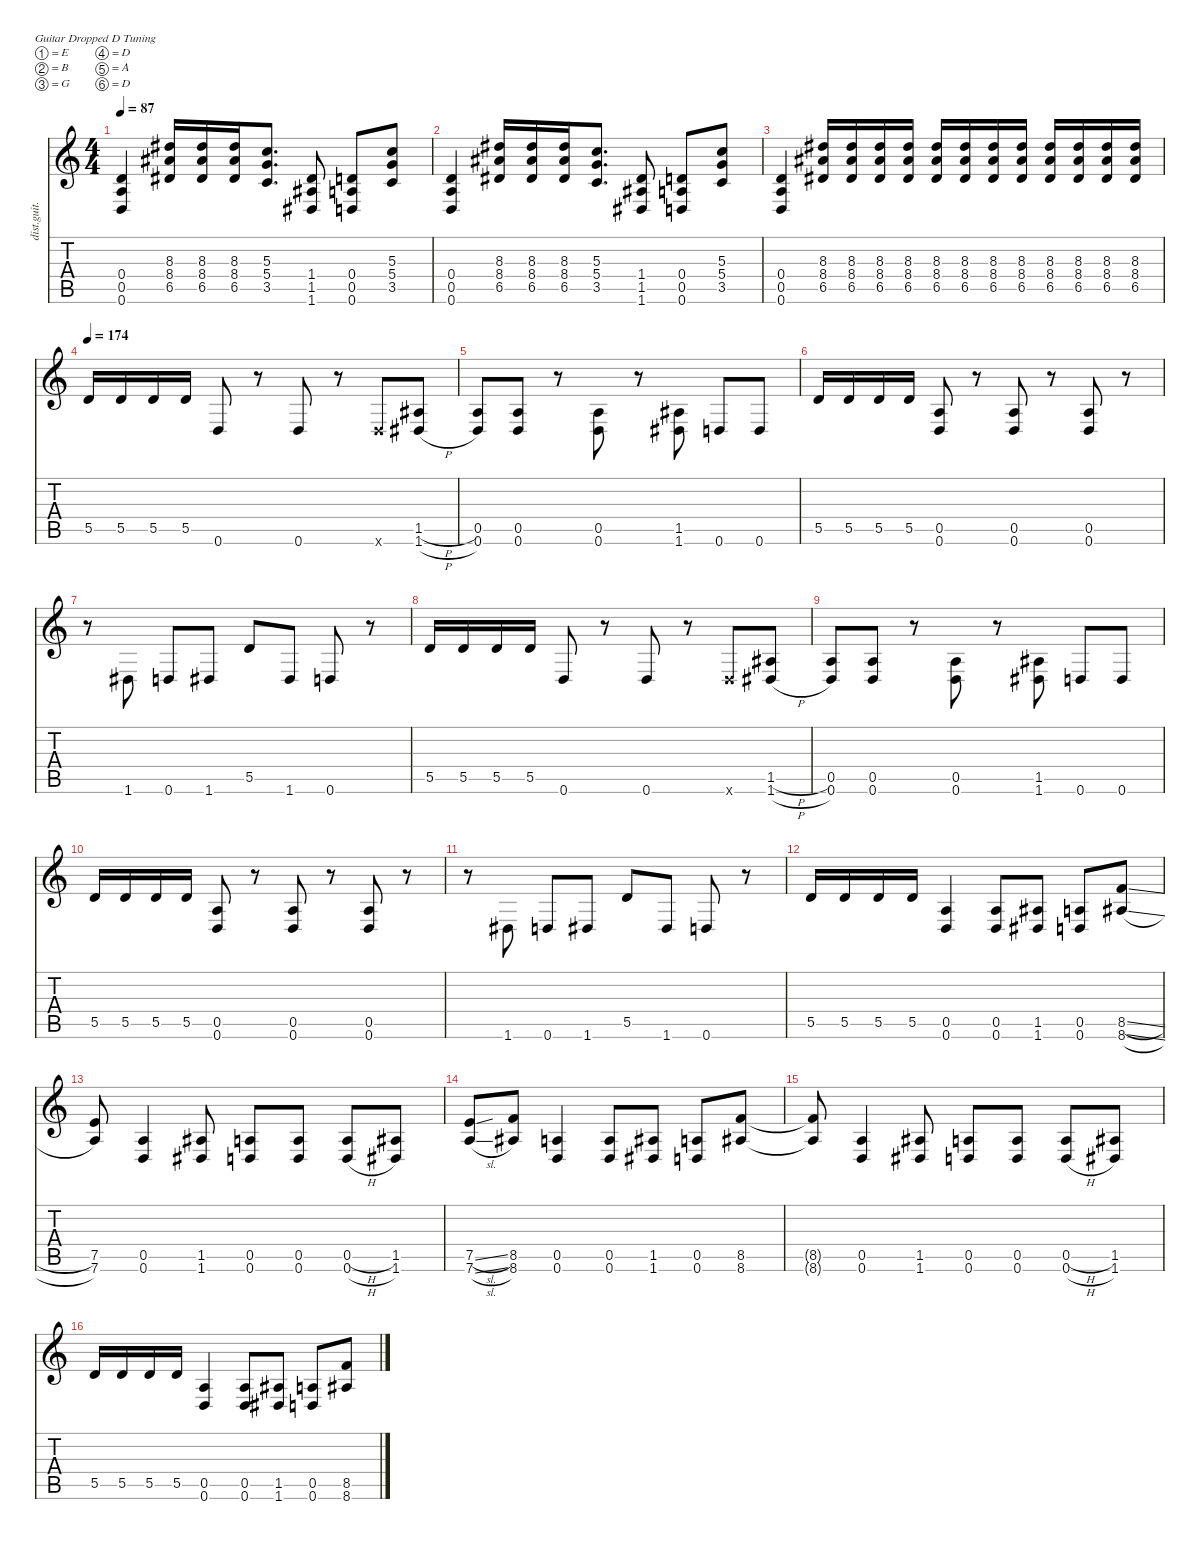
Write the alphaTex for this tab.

\defaultSystemsLayout 4
\hideDynamics
\bracketExtendMode nobrackets
\track ("Дорожка 1" "dist.guit.") {instrument distortionguitar}
\staff {score tabs}
\tuning (E4 B3 G3 D3 A2 D2)
\ts (4 4)
\tempo 87
\clef g2
\ks c
(0.4 0.5 0.6).4{dy f beam Up} (8.3{acc #} 8.4{acc #} 6.5{acc #}).16{beam Up} (8.3{acc #} 8.4{acc #} 6.5{acc #}).16{beam Up} (8.3{acc #} 8.4{acc #} 6.5{acc #}).16{beam Up} (5.3 5.4 3.5).8{d beam Up} (1.4{acc #} 1.5{acc #} 1.6{acc #}).8{beam Up} (0.4 0.5 0.6).8{beam Up} (5.3 5.4 3.5).8{beam Up} |
(0.4 0.5 0.6).4{beam Up} (8.3{acc #} 8.4{acc #} 6.5{acc #}).16{beam Up} (8.3{acc #} 8.4{acc #} 6.5{acc #}).16{beam Up} (8.3{acc #} 8.4{acc #} 6.5{acc #}).16{beam Up} (5.3 5.4 3.5).8{d beam Up} (1.4{acc #} 1.5{acc #} 1.6{acc #}).8{beam Up} (0.4 0.5 0.6).8{beam Up} (5.3 5.4 3.5).8{beam Up} |
(0.4 0.5 0.6).4{beam Up} (8.3{acc #} 8.4{acc #} 6.5{acc #}).16{beam Up} (8.3{acc #} 8.4{acc #} 6.5{acc #}).16{beam Up} (8.3{acc #} 8.4{acc #} 6.5{acc #}).16{beam Up} (8.3{acc #} 8.4{acc #} 6.5{acc #}).16{beam Up} (8.3{acc #} 8.4{acc #} 6.5{acc #}).16{beam Up} (8.3{acc #} 8.4{acc #} 6.5{acc #}).16{beam Up} (8.3{acc #} 8.4{acc #} 6.5{acc #}).16{beam Up} (8.3{acc #} 8.4{acc #} 6.5{acc #}).16{beam Up} (8.3{acc #} 8.4{acc #} 6.5{acc #}).16{beam Up} (8.3{acc #} 8.4{acc #} 6.5{acc #}).16{beam Up} (8.3{acc #} 8.4{acc #} 6.5{acc #}).16{beam Up} (8.3{acc #} 8.4{acc #} 6.5{acc #}).16{beam Up} |
\tempo 174
5.5.16{beam Up} 5.5.16{beam Up} 5.5.16{beam Up} 5.5.16{beam Up} 0.6.8{beam Up} r.8{beam Down} 0.6.8{beam Up} r.8{beam Down} 0.6{x}.8{beam Up} (1.5{h acc #} 1.6{h acc #}).8{beam Up} |
(0.5 0.6).8{beam Up} (0.5 0.6).8{beam Up} r.8{beam Down} (0.5 0.6).8{beam Up} r.8{beam Down} (1.5{acc #} 1.6{acc #}).8{beam Up} 0.6.8{beam Up} 0.6.8{beam Up} |
5.5.16{beam Up} 5.5.16{beam Up} 5.5.16{beam Up} 5.5.16{beam Up} (0.5 0.6).8{beam Up} r.8{beam Down} (0.5 0.6).8{beam Up} r.8{beam Down} (0.5 0.6).8{beam Up} r.8{beam Down} |
r.8{beam Down} 1.6{acc #}.8{beam Up} 0.6.8{beam Up} 1.6{acc #}.8{beam Up} 5.5.8{beam Up} 1.6{acc #}.8{beam Up} 0.6.8{beam Up} r.8{beam Down} |
5.5.16{beam Up} 5.5.16{beam Up} 5.5.16{beam Up} 5.5.16{beam Up} 0.6.8{beam Up} r.8{beam Down} 0.6.8{beam Up} r.8{beam Down} 0.6{x}.8{beam Up} (1.5{h acc #} 1.6{h acc #}).8{beam Up} |
(0.5 0.6).8{beam Up} (0.5 0.6).8{beam Up} r.8{beam Down} (0.5 0.6).8{beam Up} r.8{beam Down} (1.5{acc #} 1.6{acc #}).8{beam Up} 0.6.8{beam Up} 0.6.8{beam Up} |
5.5.16{beam Up} 5.5.16{beam Up} 5.5.16{beam Up} 5.5.16{beam Up} (0.5 0.6).8{beam Up} r.8{beam Down} (0.5 0.6).8{beam Up} r.8{beam Down} (0.5 0.6).8{beam Up} r.8{beam Down} |
r.8{beam Down} 1.6{acc #}.8{beam Up} 0.6.8{beam Up} 1.6{acc #}.8{beam Up} 5.5.8{beam Up} 1.6{acc #}.8{beam Up} 0.6.8{beam Up} r.8{beam Down} |
5.5.16{beam Up} 5.5.16{beam Up} 5.5.16{beam Up} 5.5.16{beam Up} (0.5 0.6).4{beam Up} (0.5 0.6).8{beam Up} (1.5{acc #} 1.6{acc #}).8{beam Up} (0.5 0.6).8{beam Up} (8.5{sl} 8.6{sl acc #}).8{beam Up} |
(7.5 7.6).8{beam Up} (0.5 0.6).4{beam Up} (1.5{acc #} 1.6{acc #}).8{beam Up} (0.5 0.6).8{beam Up} (0.5 0.6).8{beam Up} (0.5{h} 0.6{h}).8{beam Up} (1.5{acc #} 1.6{acc #}).8{beam Up} |
(7.5{sl} 7.6{sl}).8{beam Up} (8.5 8.6{acc #}).8{beam Up} (0.5 0.6).4{beam Up} (0.5 0.6).8{beam Up} (1.5{acc #} 1.6{acc #}).8{beam Up} (0.5 0.6).8{beam Up} (8.5 8.6{acc #}).8{beam Up} |
(8.5{t} 8.6{t acc #}).8{beam Up} (0.5 0.6).4{beam Up} (1.5{acc #} 1.6{acc #}).8{beam Up} (0.5 0.6).8{beam Up} (0.5 0.6).8{beam Up} (0.5{h} 0.6{h}).8{beam Up} (1.5{acc #} 1.6{acc #}).8{beam Up} |
5.5.16{beam Up} 5.5.16{beam Up} 5.5.16{beam Up} 5.5.16{beam Up} (0.5 0.6).4{beam Up} (0.5 0.6).8{beam Up} (1.5{acc #} 1.6{acc #}).8{beam Up} (0.5 0.6).8{beam Up} (8.5{sl} 8.6{sl acc #}).8{beam Up}
